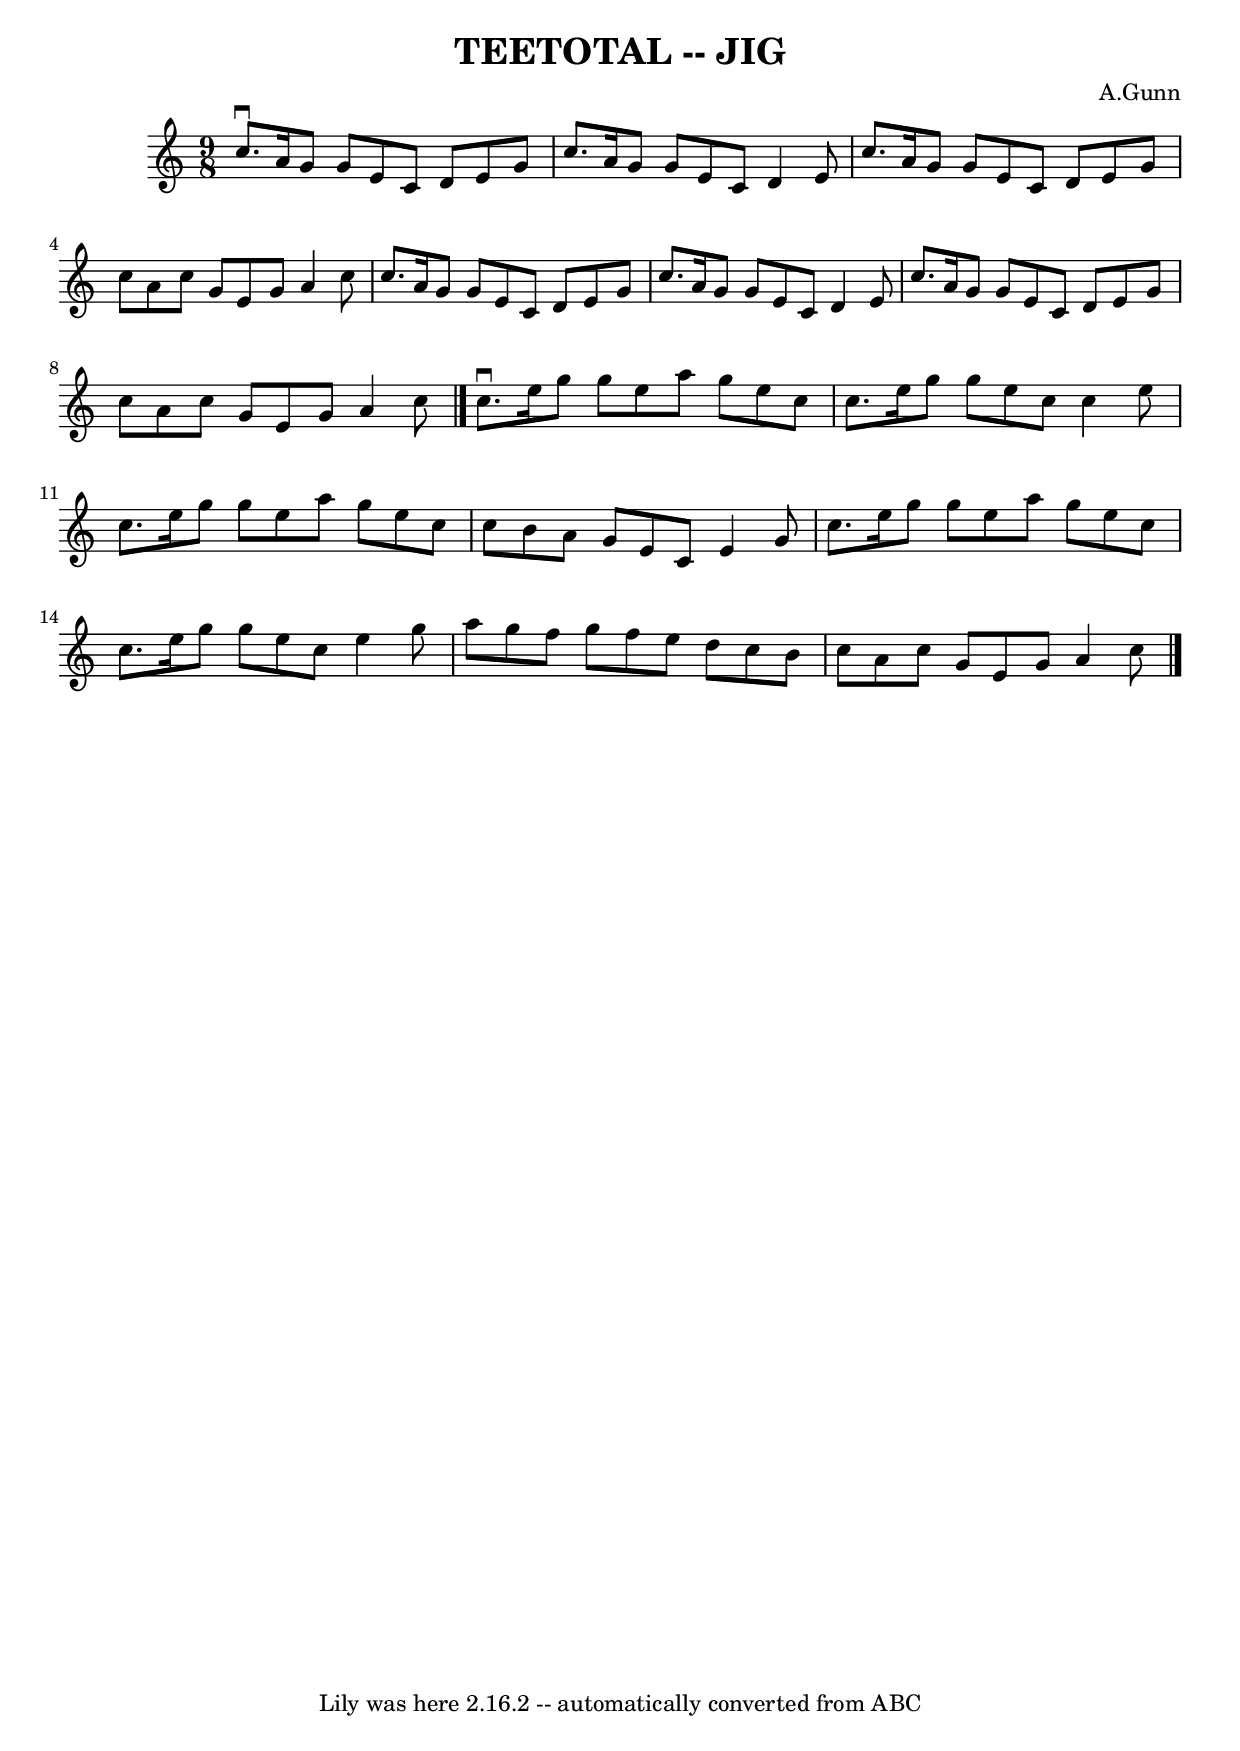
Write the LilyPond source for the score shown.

\version "2.7.40"
\include "Mammoth.ily"
\header {
	%% book = "Ryan's Mammoth Collection of Fiddle Tunes"
	composer = "A.Gunn"
	crossRefNumber = "1"
	footnotes = ""
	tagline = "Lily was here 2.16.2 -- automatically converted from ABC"
	title = "TEETOTAL -- JIG"
}
voicedefault =  {
\set Score.defaultBarType = "empty"

\time 9/8 \key a \minor c''8.^\downbow a'16 g'8 g'8 e'8 c'8    
d'8 e'8 g'8    |
 c''8. a'16 g'8 g'8 e'8 c'8    
d'4 e'8    |
 c''8. a'16 g'8 g'8 e'8 c'8 d'8    
e'8 g'8    |
 c''8 a'8 c''8 g'8 e'8 g'8 a'4    
c''8        |
 c''8. a'16 g'8 g'8 e'8 c'8 d'8 e'8  
 g'8    |
 c''8. a'16 g'8 g'8 e'8 c'8 d'4 e'8    
|
 c''8. a'16 g'8 g'8 e'8 c'8 d'8 e'8 g'8    
|
 c''8 a'8 c''8 g'8 e'8 g'8 a'4 c''8    \bar "|." 
 c''8.^\downbow e''16 g''8 g''8 e''8 a''8 g''8 e''8    
c''8    |
 c''8. e''16 g''8 g''8 e''8 c''8 c''4    
e''8    |
 c''8. e''16 g''8 g''8 e''8 a''8 g''8    
e''8 c''8    |
 c''8 b'8 a'8 g'8 e'8 c'8 e'4    
g'8        |
 c''8. e''16 g''8 g''8 e''8 a''8 g''8    
e''8 c''8    |
 c''8. e''16 g''8 g''8 e''8 c''8    
e''4 g''8    |
 a''8 g''8 f''8 g''8 f''8 e''8 d''8 
 c''8 b'8    |
 c''8 a'8 c''8 g'8 e'8 g'8 a'4    
c''8    \bar "|."   
}

\score{
    <<

	\context Staff="default"
	{
	    \voicedefault 
	}

    >>
	\layout {
	}
	\midi {}
}
